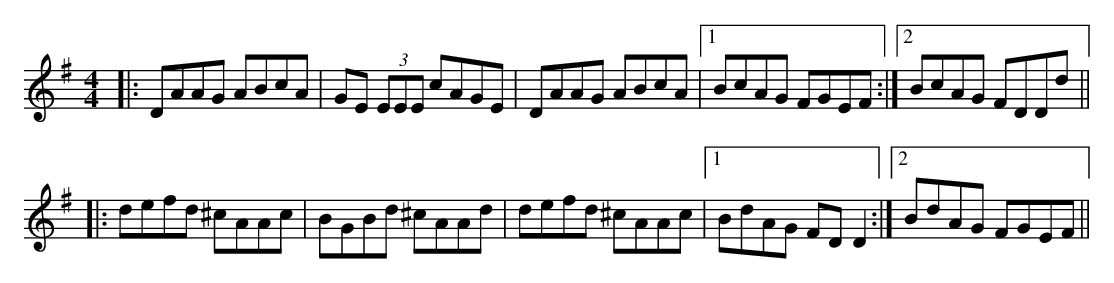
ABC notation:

X:1
M:4/4
K:Dmix
|:DAAG ABcA|GE (3EEE cAGE|DAAG ABcA|1 BcAG FGEF:|2 BcAG FDDd||
|:defd ^cAAc|BGBd ^cAAd|defd ^cAAc|1 BdAG FDD2:|2 BdAG FGEF||
